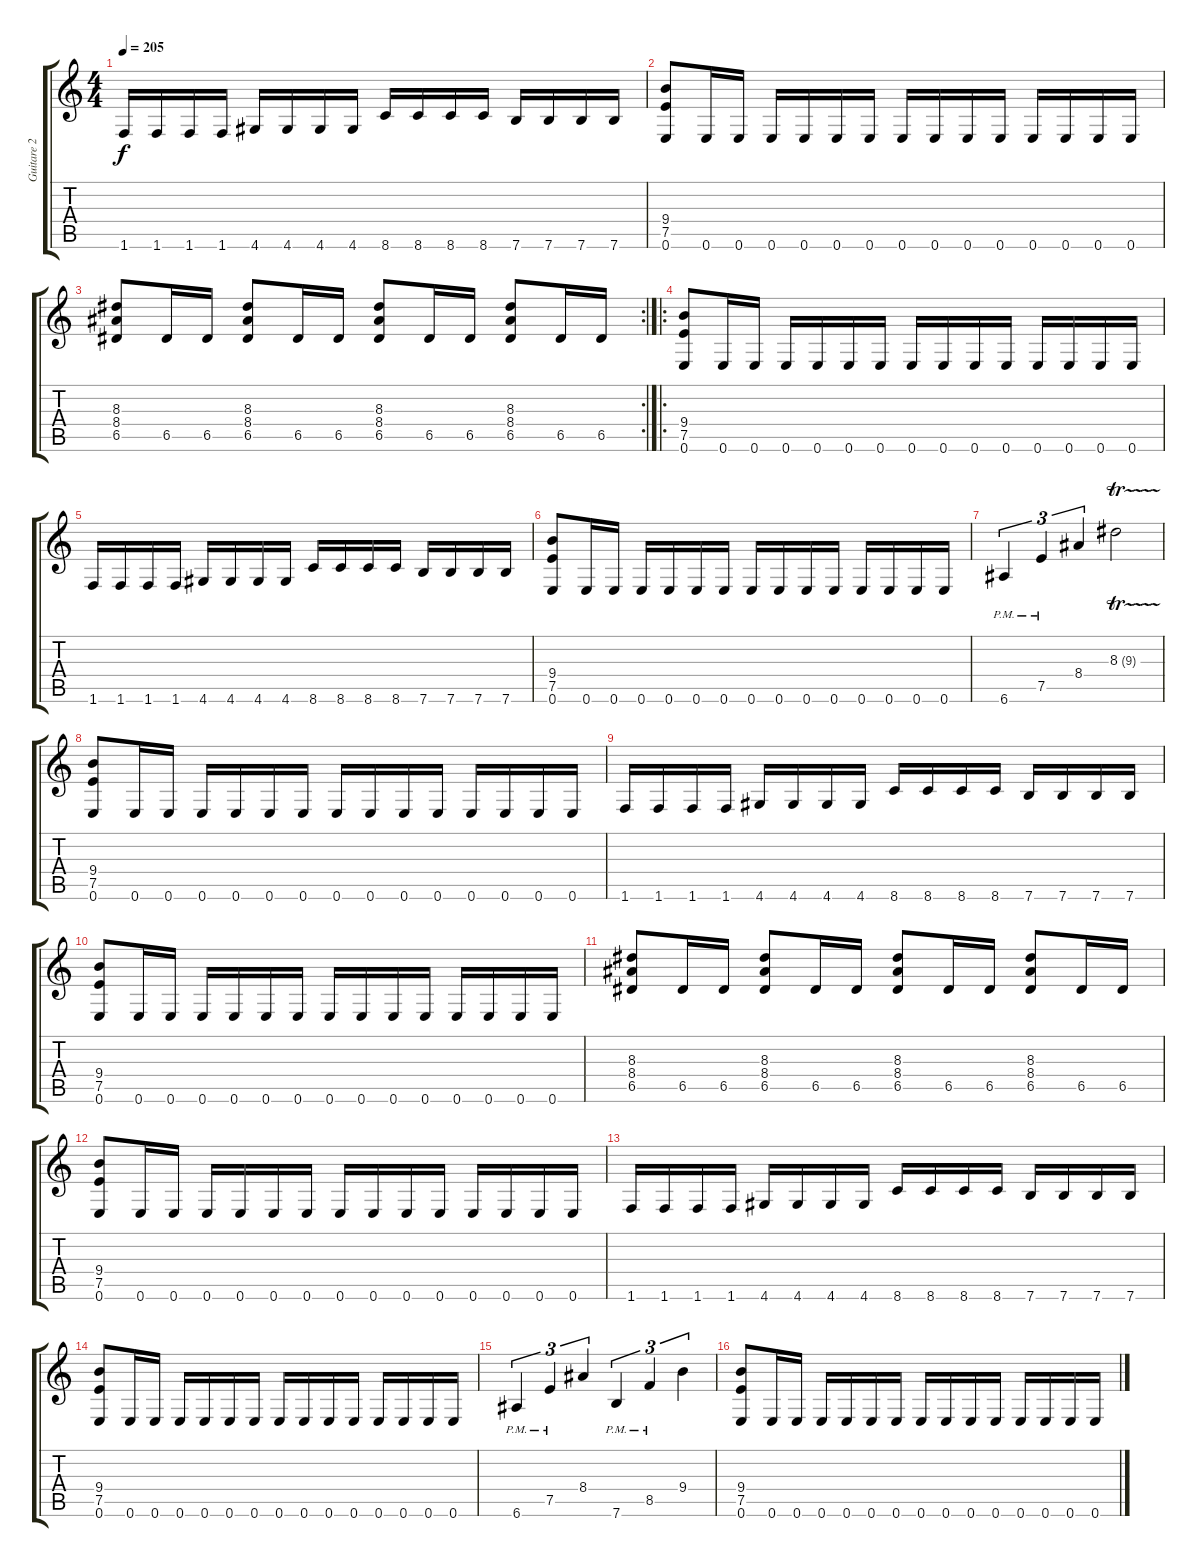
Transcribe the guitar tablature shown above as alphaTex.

\track ("Guitare 2" "Guitare 2") {instrument distortionguitar}
\staff {score tabs}
\tuning (E4 B3 G3 D3 A2 E2) {hide}
\ts (4 4)
\tempo 205
\clef g2
\ks c
1.6.16{dy f} 1.6.16 1.6.16 1.6.16 4.6.16 4.6.16 4.6.16 4.6.16 8.6.16 8.6.16 8.6.16 8.6.16 7.6.16 7.6.16 7.6.16 7.6.16 |
(9.4 7.5 0.6).8 0.6.16 0.6.16 0.6.16 0.6.16 0.6.16 0.6.16 0.6.16 0.6.16 0.6.16 0.6.16 0.6.16 0.6.16 0.6.16 0.6.16 |
\rc 2
(8.3 8.4 6.5).8 6.5.16 6.5.16 (8.3 8.4 6.5).8 6.5.16 6.5.16 (8.3 8.4 6.5).8 6.5.16 6.5.16 (8.3 8.4 6.5).8 6.5.16 6.5.16 |
\ro
(9.4 7.5 0.6).8 0.6.16 0.6.16 0.6.16 0.6.16 0.6.16 0.6.16 0.6.16 0.6.16 0.6.16 0.6.16 0.6.16 0.6.16 0.6.16 0.6.16 |
1.6.16 1.6.16 1.6.16 1.6.16 4.6.16 4.6.16 4.6.16 4.6.16 8.6.16 8.6.16 8.6.16 8.6.16 7.6.16 7.6.16 7.6.16 7.6.16 |
(9.4 7.5 0.6).8 0.6.16 0.6.16 0.6.16 0.6.16 0.6.16 0.6.16 0.6.16 0.6.16 0.6.16 0.6.16 0.6.16 0.6.16 0.6.16 0.6.16 |
6.6{pm}.4{tu (3 2)} 7.5{pm}.4{tu (3 2)} 8.4.4{tu (3 2)} 8.3{tr (9 16)}.2 |
(9.4 7.5 0.6).8 0.6.16 0.6.16 0.6.16 0.6.16 0.6.16 0.6.16 0.6.16 0.6.16 0.6.16 0.6.16 0.6.16 0.6.16 0.6.16 0.6.16 |
1.6.16 1.6.16 1.6.16 1.6.16 4.6.16 4.6.16 4.6.16 4.6.16 8.6.16 8.6.16 8.6.16 8.6.16 7.6.16 7.6.16 7.6.16 7.6.16 |
(9.4 7.5 0.6).8 0.6.16 0.6.16 0.6.16 0.6.16 0.6.16 0.6.16 0.6.16 0.6.16 0.6.16 0.6.16 0.6.16 0.6.16 0.6.16 0.6.16 |
(8.3 8.4 6.5).8 6.5.16 6.5.16 (8.3 8.4 6.5).8 6.5.16 6.5.16 (8.3 8.4 6.5).8 6.5.16 6.5.16 (8.3 8.4 6.5).8 6.5.16 6.5.16 |
(9.4 7.5 0.6).8 0.6.16 0.6.16 0.6.16 0.6.16 0.6.16 0.6.16 0.6.16 0.6.16 0.6.16 0.6.16 0.6.16 0.6.16 0.6.16 0.6.16 |
1.6.16 1.6.16 1.6.16 1.6.16 4.6.16 4.6.16 4.6.16 4.6.16 8.6.16 8.6.16 8.6.16 8.6.16 7.6.16 7.6.16 7.6.16 7.6.16 |
(9.4 7.5 0.6).8 0.6.16 0.6.16 0.6.16 0.6.16 0.6.16 0.6.16 0.6.16 0.6.16 0.6.16 0.6.16 0.6.16 0.6.16 0.6.16 0.6.16 |
6.6{pm}.4{tu (3 2)} 7.5{pm}.4{tu (3 2)} 8.4.4{tu (3 2)} 7.6{pm}.4{tu (3 2)} 8.5{pm}.4{tu (3 2)} 9.4.4{tu (3 2)} |
(9.4 7.5 0.6).8 0.6.16 0.6.16 0.6.16 0.6.16 0.6.16 0.6.16 0.6.16 0.6.16 0.6.16 0.6.16 0.6.16 0.6.16 0.6.16 0.6.16
